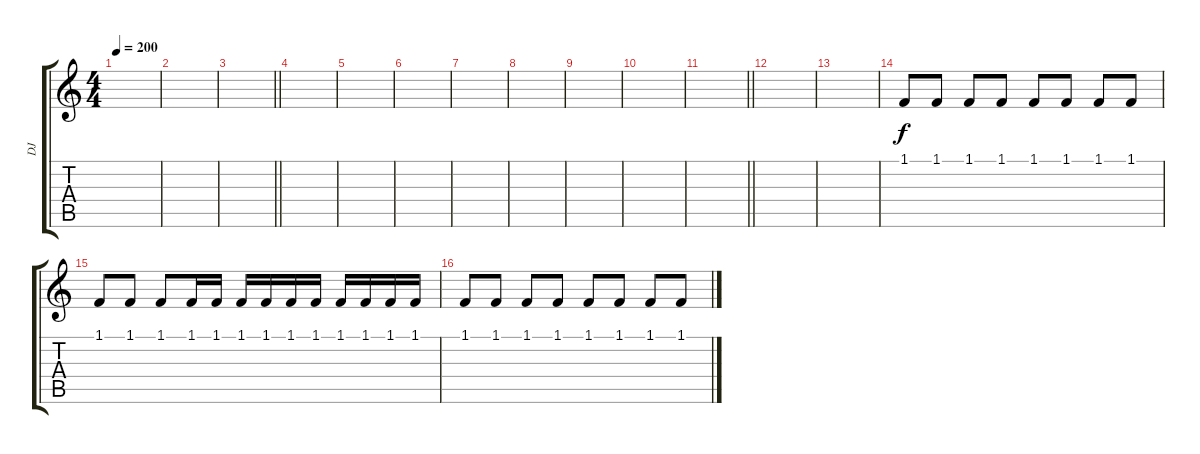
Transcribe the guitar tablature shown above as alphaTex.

\track ("DJ" "DJ") {instrument melodictom}
\staff {score tabs}
\tuning (E4 B3 G3 D3 A2 E2) {hide}
\ts (4 4)
\tempo 200
\clef g2
\ks c
|
|
\barLineRight lightlight
|
|
|
|
|
|
|
|
\barLineRight lightlight
|
|
|
1.1.8 1.1.8 1.1.8 1.1.8 1.1.8 1.1.8 1.1.8 1.1.8 |
1.1.8 1.1.8 1.1.8 1.1.16 1.1.16 1.1.16 1.1.16 1.1.16 1.1.16 1.1.16 1.1.16 1.1.16 1.1.16 |
1.1.8 1.1.8 1.1.8 1.1.8 1.1.8 1.1.8 1.1.8 1.1.8
